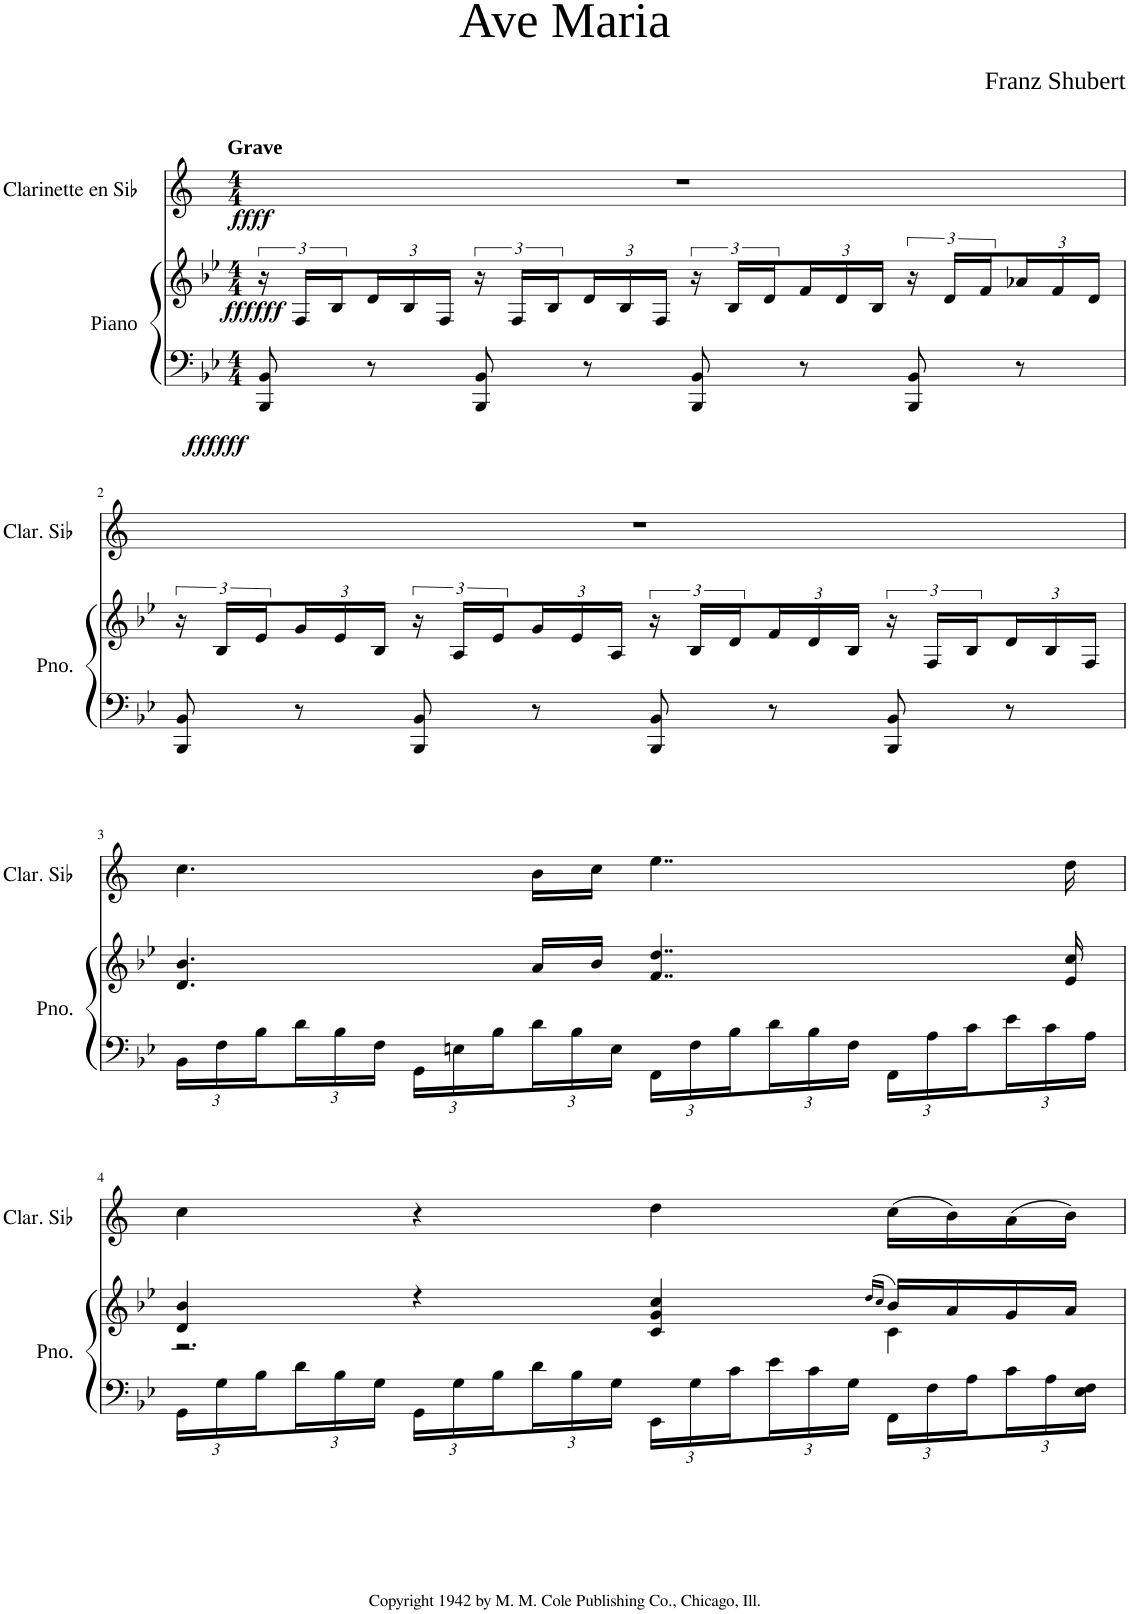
**kern	**kern	**dynam	**kern	**dynam
*part2	*part2	*part2	*part1	*part1
*staff3	*staff2	*staff2/3	*staff1	*staff1
*I"Piano	*	*	*I"Clarinette en Sib	*
*I'Pno.	*	*	*I'Clar. Sib	*
*clefF4	*clefG2	*	*clefG2	*
*	*	*	*Trd1c2	*
*k[b-e-]	*k[b-e-]	*	*k[]	*
*M4/4	*M4/4	*	*M4/4	*
=1	=1	=1	=1	=1
!	!	!	!LO:TX:a:B:t=Grave	!
!	!	!LO:DY:b=2	!	!
!	!	!LO:DY:n=1:b	!	!LO:DY:b
8BBB-/ 8BB-/	24r	ffffff ffffff	1r	ffff
.	24F/LL	.	.	.
.	24B-/	.	.	.
*	*Xbrackettup	*	*	*
8r	24d/	.	.	.
.	24B-/	.	.	.
.	24F/JJ	.	.	.
*	*brackettup	*	*	*
8BBB-/ 8BB-/	24r	.	.	.
.	24F/LL	.	.	.
.	24B-/	.	.	.
*	*Xbrackettup	*	*	*
8r	24d/	.	.	.
.	24B-/	.	.	.
.	24F/JJ	.	.	.
*	*brackettup	*	*	*
8BBB-/ 8BB-/	24r	.	.	.
.	24B-/LL	.	.	.
.	24d/	.	.	.
*	*Xbrackettup	*	*	*
8r	24f/	.	.	.
.	24d/	.	.	.
.	24B-/JJ	.	.	.
*	*brackettup	*	*	*
8BBB-/ 8BB-/	24r	.	.	.
.	24d/LL	.	.	.
.	24f/	.	.	.
*	*Xbrackettup	*	*	*
8r	24a-X/	.	.	.
.	24f/	.	.	.
.	24d/JJ	.	.	.
!!LO:LB:g=z
=2	=2	=2	=2	=2
*	*brackettup	*	*	*
8BBB-/ 8BB-/	24r	.	1r	.
.	24B-/LL	.	.	.
.	24e-/	.	.	.
*	*Xbrackettup	*	*	*
8r	24g/	.	.	.
.	24e-/	.	.	.
.	24B-/JJ	.	.	.
*	*brackettup	*	*	*
8BBB-/ 8BB-/	24r	.	.	.
.	24A/LL	.	.	.
.	24e-/	.	.	.
*	*Xbrackettup	*	*	*
8r	24g/	.	.	.
.	24e-/	.	.	.
.	24A/JJ	.	.	.
*	*brackettup	*	*	*
8BBB-/ 8BB-/	24r	.	.	.
.	24B-/LL	.	.	.
.	24d/	.	.	.
*	*Xbrackettup	*	*	*
8r	24f/	.	.	.
.	24d/	.	.	.
.	24B-/JJ	.	.	.
*	*brackettup	*	*	*
8BBB-/ 8BB-/	24r	.	.	.
.	24F/LL	.	.	.
.	24B-/	.	.	.
*	*Xbrackettup	*	*	*
8r	24d/	.	.	.
.	24B-/	.	.	.
.	24F/JJ	.	.	.
!!LO:LB:g=z
=3	=3	=3	=3	=3
*Xbrackettup	*	*	*	*
24BB-\LL	4.d/ 4.b-/	.	4.cc\	.
24F\	.	.	.	.
24B-\	.	.	.	.
24d\	.	.	.	.
24B-\	.	.	.	.
24F\JJ	.	.	.	.
24GG\LL	.	.	.	.
24En\	.	.	.	.
24B-\	.	.	.	.
24d\	16a/LL	.	16b\LL	.
24B-\	.	.	.	.
.	16b-/JJ	.	16cc\JJ	.
24E\JJ	.	.	.	.
24FF\LL	4..f/ 4..dd/	.	4..ee\	.
24F\	.	.	.	.
24B-\	.	.	.	.
24d\	.	.	.	.
24B-\	.	.	.	.
24F\JJ	.	.	.	.
24FF\LL	.	.	.	.
24A\	.	.	.	.
24c\	.	.	.	.
24e-\	.	.	.	.
24c\	.	.	.	.
.	16e-/ 16cc/	.	16dd\	.
24A\JJ	.	.	.	.
!!LO:LB:g=z
=4	=4	=4	=4	=4
*	*^	*	*	*
24GG\LL	4d/ 4b-/	2.r	.	4cc\	.
24G\	.	.	.	.	.
24B-\	.	.	.	.	.
24d\	.	.	.	.	.
24B-\	.	.	.	.	.
24G\JJ	.	.	.	.	.
24GG\LL	4r	.	.	4r	.
24G\	.	.	.	.	.
24B-\	.	.	.	.	.
24d\	.	.	.	.	.
24B-\	.	.	.	.	.
24G\JJ	.	.	.	.	.
24EE-\LL	4c/ 4g/ 4cc/	.	.	4dd\	.
24G\	.	.	.	.	.
24c\	.	.	.	.	.
24e-\	.	.	.	.	.
24c\	.	.	.	.	.
24G\JJ	.	.	.	.	.
.	(16qdd/LL	.	.	.	.
.	16qcc/JJ	.	.	.	.
24FF\LL	16b-/LL)	4c\	.	(16cc\LL	.
24F\	.	.	.	.	.
.	16a/	.	.	16b\)	.
24A\	.	.	.	.	.
24c\	16g/	.	.	(16a\	.
24A\	.	.	.	.	.
.	16a/JJ	.	.	16b\JJ)	.
24E-\ 24F\JJ	.	.	.	.	.
*	*v	*v	*	*	*
=	=	=	=	=
*-	*-	*-	*-	*-
